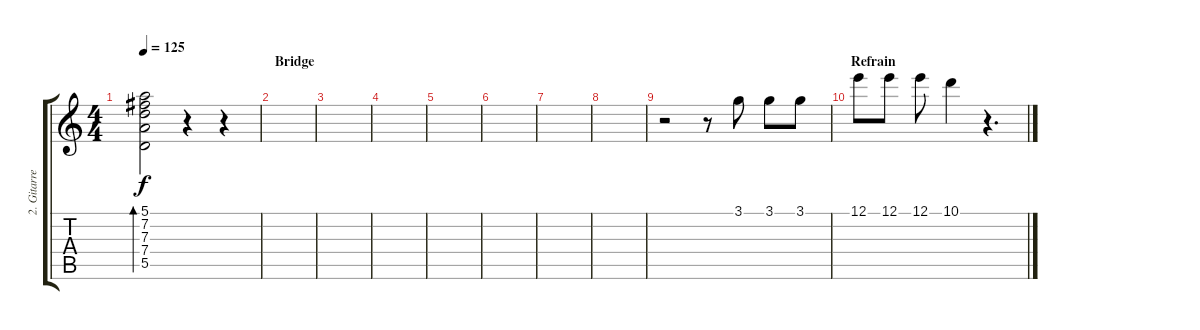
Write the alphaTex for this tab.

\track ("2. Gitarre" "2. Gitarre") {instrument electricguitarjazz}
\staff {score tabs}
\tuning (E4 B3 G3 D3 A2 E2) {hide}
\ts (4 4)
\tempo 125
\clef g2
\ks c
(5.1 7.2 7.3 7.4 5.5).2{bd 60 dy f} r.4 r.4 |
\section ("" "Bridge")
|
|
|
|
|
|
|
r.2 r.8 3.1.8 3.1.8 3.1.8 |
\section ("" "Refrain")
12.1.8 12.1.8 12.1.8 10.1.4 r.4{d}
